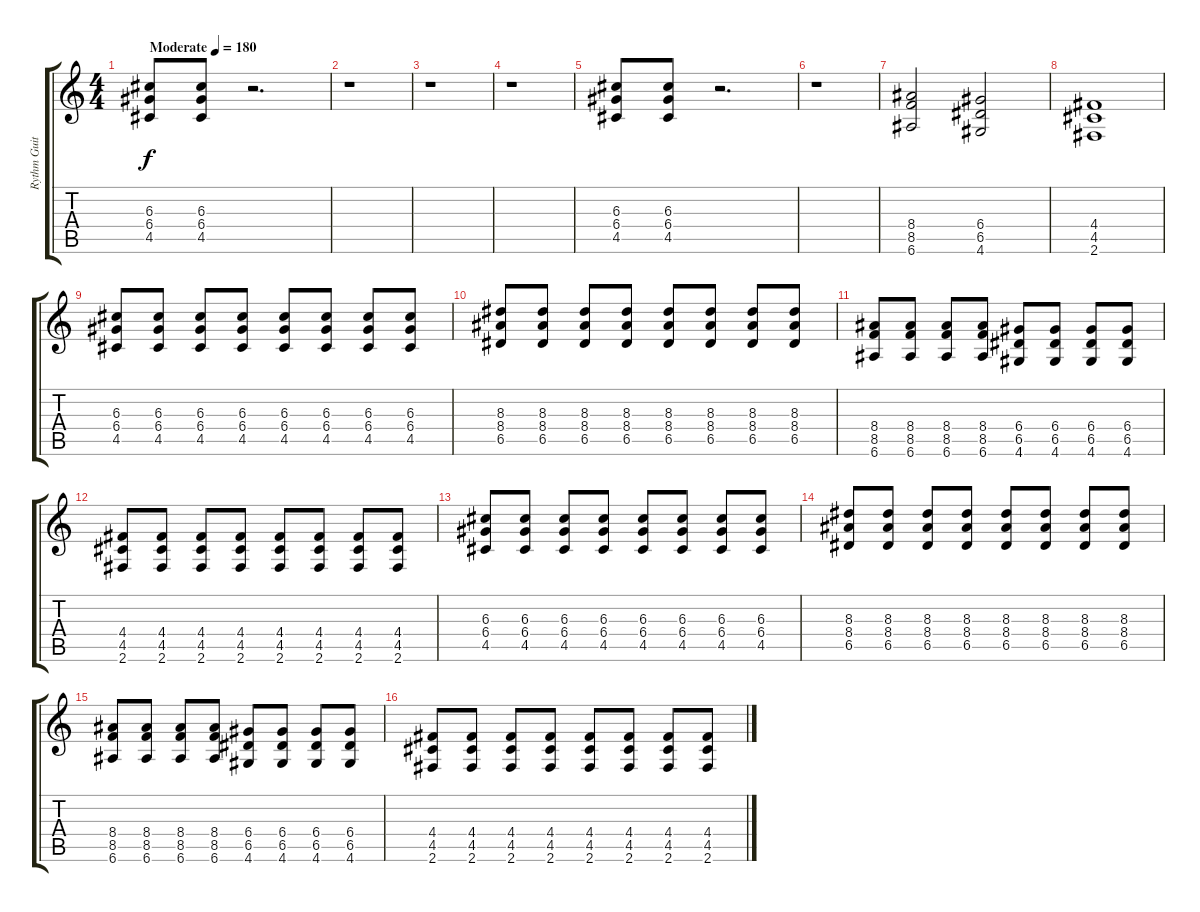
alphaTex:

\track ("Rythm Guitar" "Rythm Guit") {instrument distortionguitar}
\staff {score tabs}
\tuning (E4 B3 G3 D3 A2 E2) {hide}
\ts (4 4)
\tempo (180 "Moderate")
\clef g2
\ks c
(6.3 6.4 4.5).8{dy f instrument distortionguitar} (6.3 6.4 4.5).8 r.2{d} |
r.1 |
r.1 |
r.1 |
(6.3 6.4 4.5).8 (6.3 6.4 4.5).8 r.2{d} |
r.1 |
(8.4 8.5 6.6).2 (6.4 6.5 4.6).2 |
(4.4 4.5 2.6).1 |
(6.3 6.4 4.5).8 (6.3 6.4 4.5).8 (6.3 6.4 4.5).8 (6.3 6.4 4.5).8 (6.3 6.4 4.5).8 (6.3 6.4 4.5).8 (6.3 6.4 4.5).8 (6.3 6.4 4.5).8 |
(8.3 8.4 6.5).8 (8.3 8.4 6.5).8 (8.3 8.4 6.5).8 (8.3 8.4 6.5).8 (8.3 8.4 6.5).8 (8.3 8.4 6.5).8 (8.3 8.4 6.5).8 (8.3 8.4 6.5).8 |
(8.4 8.5 6.6).8 (8.4 8.5 6.6).8 (8.4 8.5 6.6).8 (8.4 8.5 6.6).8 (6.4 6.5 4.6).8 (6.4 6.5 4.6).8 (6.4 6.5 4.6).8 (6.4 6.5 4.6).8 |
(4.4 4.5 2.6).8 (4.4 4.5 2.6).8 (4.4 4.5 2.6).8 (4.4 4.5 2.6).8 (4.4 4.5 2.6).8 (4.4 4.5 2.6).8 (4.4 4.5 2.6).8 (4.4 4.5 2.6).8 |
(6.3 6.4 4.5).8 (6.3 6.4 4.5).8 (6.3 6.4 4.5).8 (6.3 6.4 4.5).8 (6.3 6.4 4.5).8 (6.3 6.4 4.5).8 (6.3 6.4 4.5).8 (6.3 6.4 4.5).8 |
(8.3 8.4 6.5).8 (8.3 8.4 6.5).8 (8.3 8.4 6.5).8 (8.3 8.4 6.5).8 (8.3 8.4 6.5).8 (8.3 8.4 6.5).8 (8.3 8.4 6.5).8 (8.3 8.4 6.5).8 |
(8.4 8.5 6.6).8 (8.4 8.5 6.6).8 (8.4 8.5 6.6).8 (8.4 8.5 6.6).8 (6.4 6.5 4.6).8 (6.4 6.5 4.6).8 (6.4 6.5 4.6).8 (6.4 6.5 4.6).8 |
(4.4 4.5 2.6).8 (4.4 4.5 2.6).8 (4.4 4.5 2.6).8 (4.4 4.5 2.6).8 (4.4 4.5 2.6).8 (4.4 4.5 2.6).8 (4.4 4.5 2.6).8 (4.4 4.5 2.6).8
